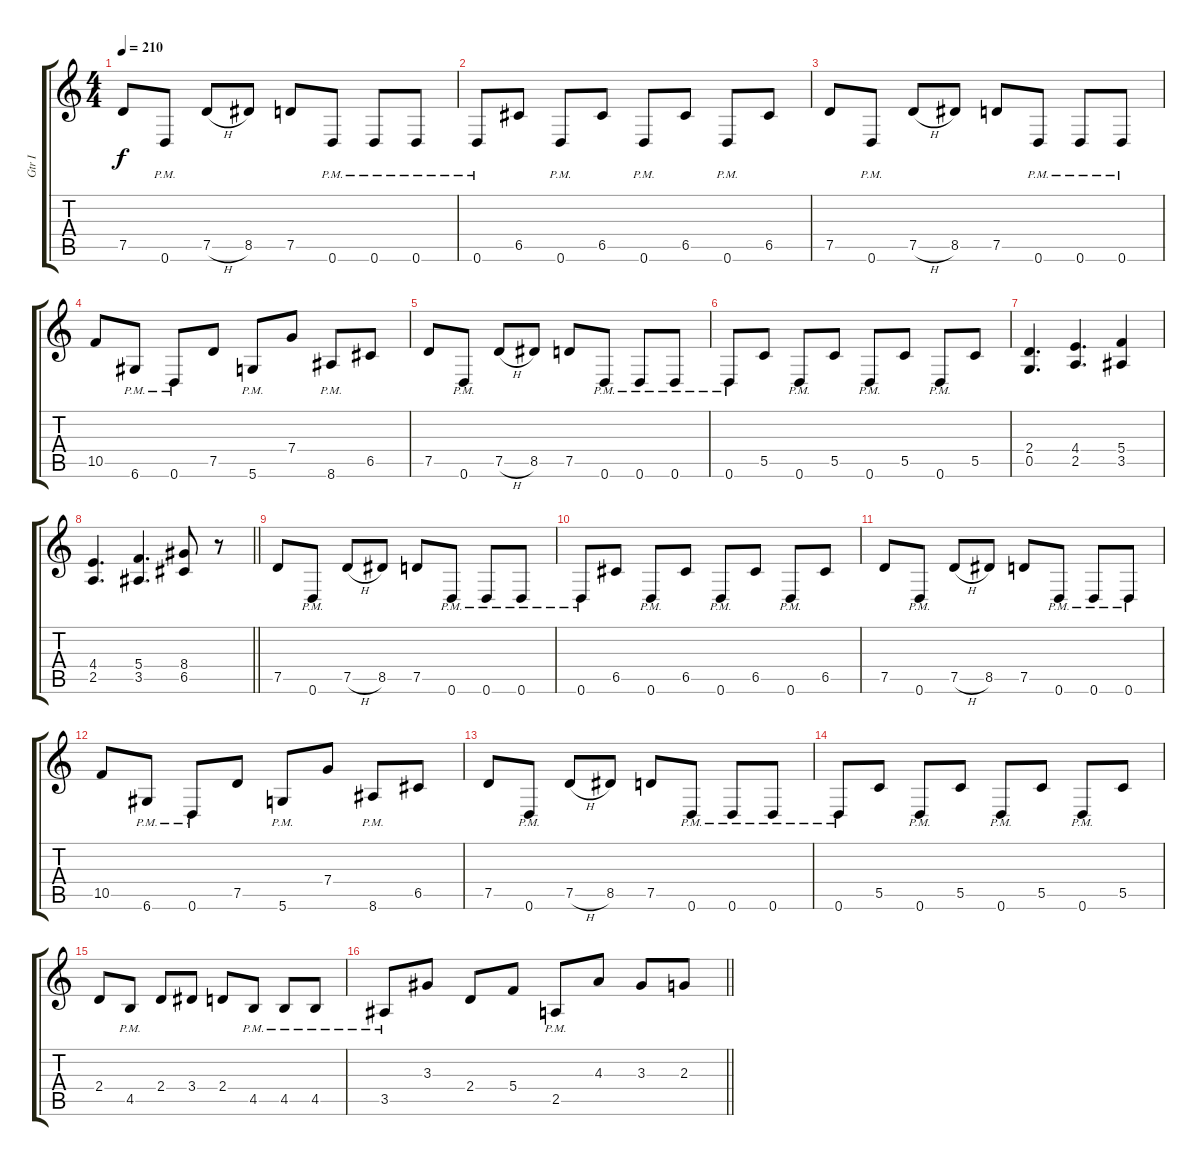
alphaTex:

\track ("Gtr I" "Gtr I") {instrument distortionguitar}
\staff {score tabs}
\tuning (D4 A3 F3 C3 G2 D2) {hide}
\ts (4 4)
\tempo 210
\clef g2
\ks c
7.5.8{dy f instrument distortionguitar} 0.6{pm}.8 7.5{h}.8 8.5.8 7.5.8 0.6{pm}.8 0.6{pm}.8 0.6{pm}.8 |
0.6{pm}.8 6.5.8 0.6{pm}.8 6.5.8 0.6{pm}.8 6.5.8 0.6{pm}.8 6.5.8 |
7.5.8 0.6{pm}.8 7.5{h}.8 8.5.8 7.5.8 0.6{pm}.8 0.6{pm}.8 0.6{pm}.8 |
10.5.8 6.6{pm}.8 0.6{pm}.8 7.5.8 5.6{pm}.8 7.4.8 8.6{pm}.8 6.5.8 |
7.5.8 0.6{pm}.8 7.5{h}.8 8.5.8 7.5.8 0.6{pm}.8 0.6{pm}.8 0.6{pm}.8 |
0.6{pm}.8 5.5.8 0.6{pm}.8 5.5.8 0.6{pm}.8 5.5.8 0.6{pm}.8 5.5.8 |
(2.4 0.5).4{d} (4.4 2.5).4{d} (5.4 3.5).4 |
\barLineRight lightlight
(4.4 2.5).4{d} (5.4 3.5).4{d} (8.4 6.5).8 r.8 |
7.5.8 0.6{pm}.8 7.5{h}.8 8.5.8 7.5.8 0.6{pm}.8 0.6{pm}.8 0.6{pm}.8 |
0.6{pm}.8 6.5.8 0.6{pm}.8 6.5.8 0.6{pm}.8 6.5.8 0.6{pm}.8 6.5.8 |
7.5.8 0.6{pm}.8 7.5{h}.8 8.5.8 7.5.8 0.6{pm}.8 0.6{pm}.8 0.6{pm}.8 |
10.5.8 6.6{pm}.8 0.6{pm}.8 7.5.8 5.6{pm}.8 7.4.8 8.6{pm}.8 6.5.8 |
7.5.8 0.6{pm}.8 7.5{h}.8 8.5.8 7.5.8 0.6{pm}.8 0.6{pm}.8 0.6{pm}.8 |
0.6{pm}.8 5.5.8 0.6{pm}.8 5.5.8 0.6{pm}.8 5.5.8 0.6{pm}.8 5.5.8 |
2.4.8 4.5{pm}.8 2.4.8 3.4.8 2.4.8 4.5{pm}.8 4.5{pm}.8 4.5{pm}.8 |
\barLineRight lightlight
3.5{pm}.8 3.3.8 2.4.8 5.4.8 2.5{pm}.8 4.3.8 3.3.8 2.3.8
